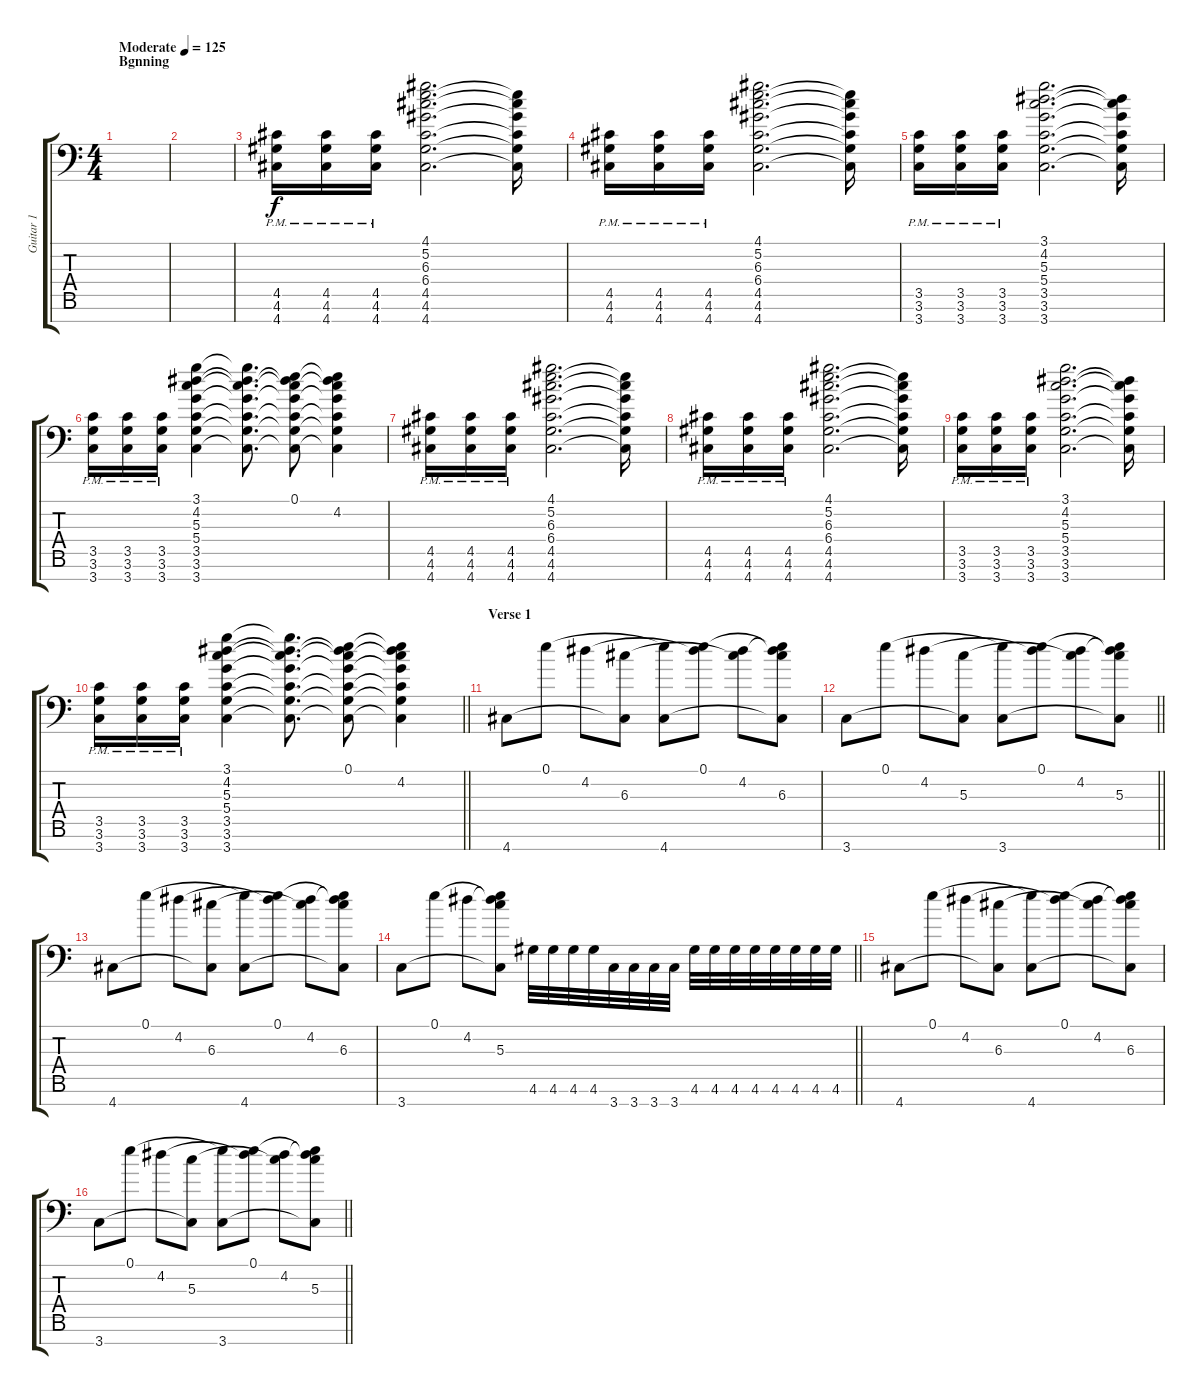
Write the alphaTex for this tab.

\track ("Guitar 1" "Guitar 1") {instrument overdrivenguitar}
\staff {score tabs}
\tuning (E4 B3 G3 D3 A2 E2 A1) {hide}
\ts (4 4)
\section ("" "Bgnning")
\tempo (125 "Moderate")
\clef f4
\ks c
|
|
(4.5{pm} 4.6{pm} 4.7{pm}).16 (4.5{pm} 4.6{pm} 4.7{pm}).16 (4.5{pm} 4.6{pm} 4.7{pm}).16 (4.1 5.2 6.3 6.4 4.5 4.6 4.7).2{d} (5.2{t} 6.3{t} 6.4{t} 4.5{t} 4.6{t} 4.7{t}).16 |
(4.5{pm} 4.6{pm} 4.7{pm}).16 (4.5{pm} 4.6{pm} 4.7{pm}).16 (4.5{pm} 4.6{pm} 4.7{pm}).16 (4.1 5.2 6.3 6.4 4.5 4.6 4.7).2{d} (5.2{t} 6.3{t} 6.4{t} 4.5{t} 4.6{t} 4.7{t}).16 |
(3.5{pm} 3.6{pm} 3.7{pm}).16 (3.5{pm} 3.6{pm} 3.7{pm}).16 (3.5{pm} 3.6{pm} 3.7{pm}).16 (3.1 4.2 5.3 5.4 3.5 3.6 3.7).2{d} (4.2{t} 5.3{t} 5.4{t} 3.5{t} 3.6{t} 3.7{t}).16 |
(3.5{pm} 3.6{pm} 3.7{pm}).16 (3.5{pm} 3.6{pm} 3.7{pm}).16 (3.5{pm} 3.6{pm} 3.7{pm}).16 (3.1 4.2 5.3 5.4 3.5 3.6 3.7).4 (3.1{t} 4.2{t} 5.3{t} 5.4{t} 3.5{t} 3.6{t} 3.7{t}).8{d} (0.1 4.2{t} 5.3{t} 5.4{t} 3.5{t} 3.6{t} 3.7{t}).8 (0.1{t} 4.2 5.3{t} 5.4{t} 3.5{t} 3.6{t} 3.7{t}).4 |
(4.5{pm} 4.6{pm} 4.7{pm}).16 (4.5{pm} 4.6{pm} 4.7{pm}).16 (4.5{pm} 4.6{pm} 4.7{pm}).16 (4.1 5.2 6.3 6.4 4.5 4.6 4.7).2{d} (5.2{t} 6.3{t} 6.4{t} 4.5{t} 4.6{t} 4.7{t}).16 |
(4.5{pm} 4.6{pm} 4.7{pm}).16 (4.5{pm} 4.6{pm} 4.7{pm}).16 (4.5{pm} 4.6{pm} 4.7{pm}).16 (4.1 5.2 6.3 6.4 4.5 4.6 4.7).2{d} (5.2{t} 6.3{t} 6.4{t} 4.5{t} 4.6{t} 4.7{t}).16 |
(3.5{pm} 3.6{pm} 3.7{pm}).16 (3.5{pm} 3.6{pm} 3.7{pm}).16 (3.5{pm} 3.6{pm} 3.7{pm}).16 (3.1 4.2 5.3 5.4 3.5 3.6 3.7).2{d} (4.2{t} 5.3{t} 5.4{t} 3.5{t} 3.6{t} 3.7{t}).16 |
\barLineRight lightlight
(3.5{pm} 3.6{pm} 3.7{pm}).16 (3.5{pm} 3.6{pm} 3.7{pm}).16 (3.5{pm} 3.6{pm} 3.7{pm}).16 (3.1 4.2 5.3 5.4 3.5 3.6 3.7).4 (3.1{t} 4.2{t} 5.3{t} 5.4{t} 3.5{t} 3.6{t} 3.7{t}).8{d} (0.1 4.2{t} 5.3{t} 5.4{t} 3.5{t} 3.6{t} 3.7{t}).8 (0.1{t} 4.2 5.3{t} 5.4{t} 3.5{t} 3.6{t} 3.7{t}).4 |
\section ("" "Verse 1")
4.7.8 0.1.8 4.2.8 (6.3 4.7{t}).8 (0.1{t} 4.7).8 (0.1 4.2{t}).8 (4.2 6.3{t}).8 (0.1{t} 4.2{t} 6.3 4.7{t}).8 |
\barLineRight lightlight
3.7.8 0.1.8 4.2.8 (5.3 3.7{t}).8 (0.1{t} 3.7).8 (0.1 4.2{t}).8 (4.2 5.3{t}).8 (0.1{t} 4.2{t} 5.3 3.7{t}).8 |
4.7.8 0.1.8 4.2.8 (6.3 4.7{t}).8 (0.1{t} 4.7).8 (0.1 4.2{t}).8 (4.2 6.3{t}).8 (0.1{t} 4.2{t} 6.3 4.7{t}).8 |
\barLineRight lightlight
3.7.8 0.1.8 4.2.8 (0.1{t} 4.2{t} 5.3 3.7{t}).8 4.6.32 4.6.32 4.6.32 4.6.32 3.7.32 3.7.32 3.7.32 3.7.32 4.6.32 4.6.32 4.6.32 4.6.32 4.6.32 4.6.32 4.6.32 4.6.32 |
4.7.8 0.1.8 4.2.8 (6.3 4.7{t}).8 (0.1{t} 4.7).8 (0.1 4.2{t}).8 (4.2 6.3{t}).8 (0.1{t} 4.2{t} 6.3 4.7{t}).8 |
\barLineRight lightlight
3.7.8 0.1.8 4.2.8 (5.3 3.7{t}).8 (0.1{t} 3.7).8 (0.1 4.2{t}).8 (4.2 5.3{t}).8 (0.1{t} 4.2{t} 5.3 3.7{t}).8
